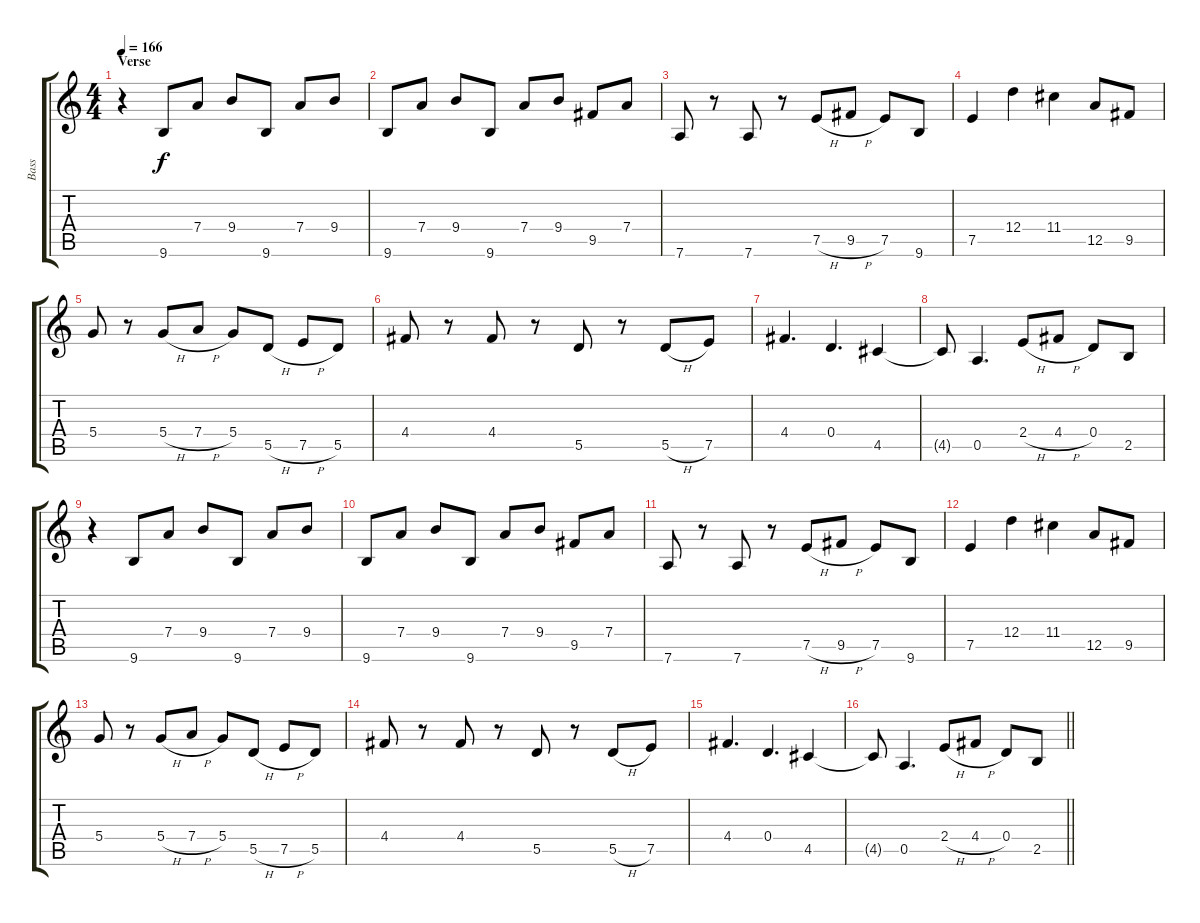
\track ("Bass" "Bass") {instrument electricbassfinger}
\staff {score tabs}
\tuning (E4 B3 G3 D3 A2 D2) {hide}
\ts (4 4)
\section ("" "Verse")
\tempo 166
\clef g2
\ks c
r.4{dy f} 9.6.8 7.4.8 9.4.8 9.6.8 7.4.8 9.4.8 |
9.6.8 7.4.8 9.4.8 9.6.8 7.4.8 9.4.8 9.5.8 7.4.8 |
7.6.8 r.8 7.6.8 r.8 7.5{h}.8 9.5{h}.8 7.5.8 9.6.8 |
7.5.4 12.4.4 11.4.4 12.5.8 9.5.8 |
5.4.8 r.8 5.4{h}.8 7.4{h}.8 5.4.8 5.5{h}.8 7.5{h}.8 5.5.8 |
4.4.8 r.8 4.4.8 r.8 5.5.8 r.8 5.5{h}.8 7.5.8 |
4.4.4{d} 0.4.4{d} 4.5.4 |
4.5{t}.8 0.5.4{d} 2.4{h}.8 4.4{h}.8 0.4.8 2.5.8 |
r.4 9.6.8 7.4.8 9.4.8 9.6.8 7.4.8 9.4.8 |
9.6.8 7.4.8 9.4.8 9.6.8 7.4.8 9.4.8 9.5.8 7.4.8 |
7.6.8 r.8 7.6.8 r.8 7.5{h}.8 9.5{h}.8 7.5.8 9.6.8 |
7.5.4 12.4.4 11.4.4 12.5.8 9.5.8 |
5.4.8 r.8 5.4{h}.8 7.4{h}.8 5.4.8 5.5{h}.8 7.5{h}.8 5.5.8 |
4.4.8 r.8 4.4.8 r.8 5.5.8 r.8 5.5{h}.8 7.5.8 |
4.4.4{d} 0.4.4{d} 4.5.4 |
\barLineRight lightlight
4.5{t}.8 0.5.4{d} 2.4{h}.8 4.4{h}.8 0.4.8 2.5.8
